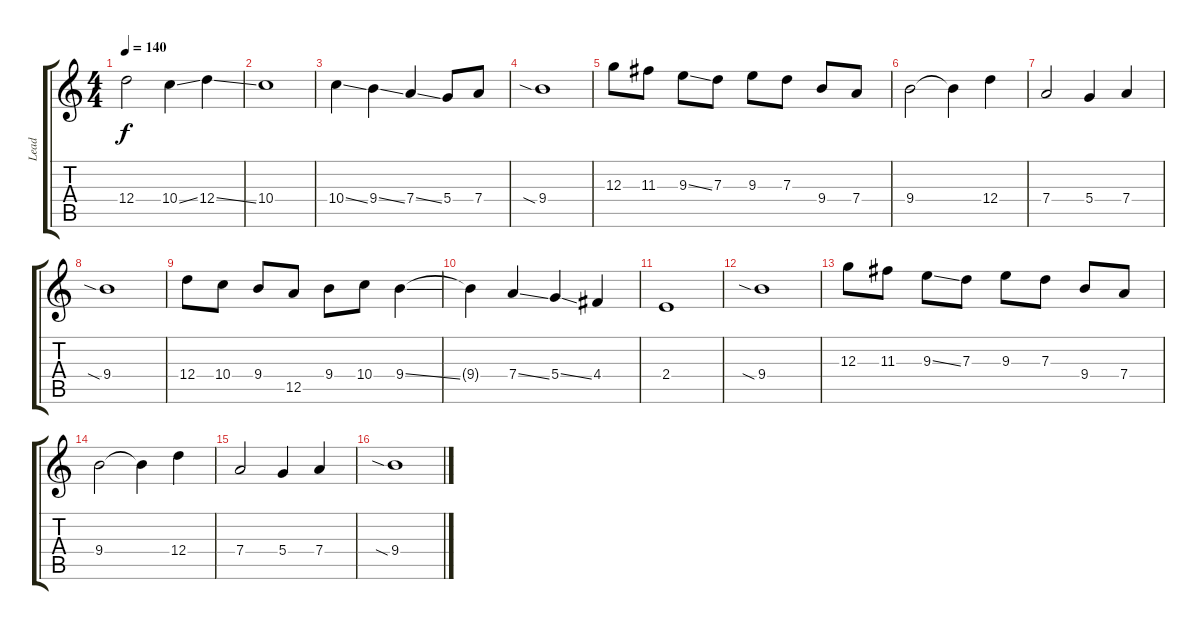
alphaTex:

\track ("Lead" "Lead") {instrument overdrivenguitar}
\staff {score tabs}
\tuning (E4 B3 G3 D3 A2 E2) {hide}
\ts (4 4)
\tempo 140
\clef g2
\ks c
12.4.2{dy f} 10.4{ss}.4 12.4{ss}.4 |
10.4.1 |
10.4{ss}.4 9.4{ss}.4 7.4{ss}.4 5.4.8 7.4.8 |
9.4{sia}.1 |
12.3.8 11.3.8 9.3{ss}.8 7.3.8 9.3.8 7.3.8 9.4.8 7.4.8 |
9.4.2 9.4{t}.4 12.4.4 |
7.4.2 5.4.4 7.4.4 |
9.4{sia}.1 |
12.4.8 10.4.8 9.4.8 12.5.8 9.4.8 10.4.8 9.4{ss}.4 |
9.4{t}.4 7.4{ss}.4 5.4{ss}.4 4.4.4 |
2.4.1 |
9.4{sia}.1 |
12.3.8 11.3.8 9.3{ss}.8 7.3.8 9.3.8 7.3.8 9.4.8 7.4.8 |
9.4.2 9.4{t}.4 12.4.4 |
7.4.2 5.4.4 7.4.4 |
9.4{sia}.1
